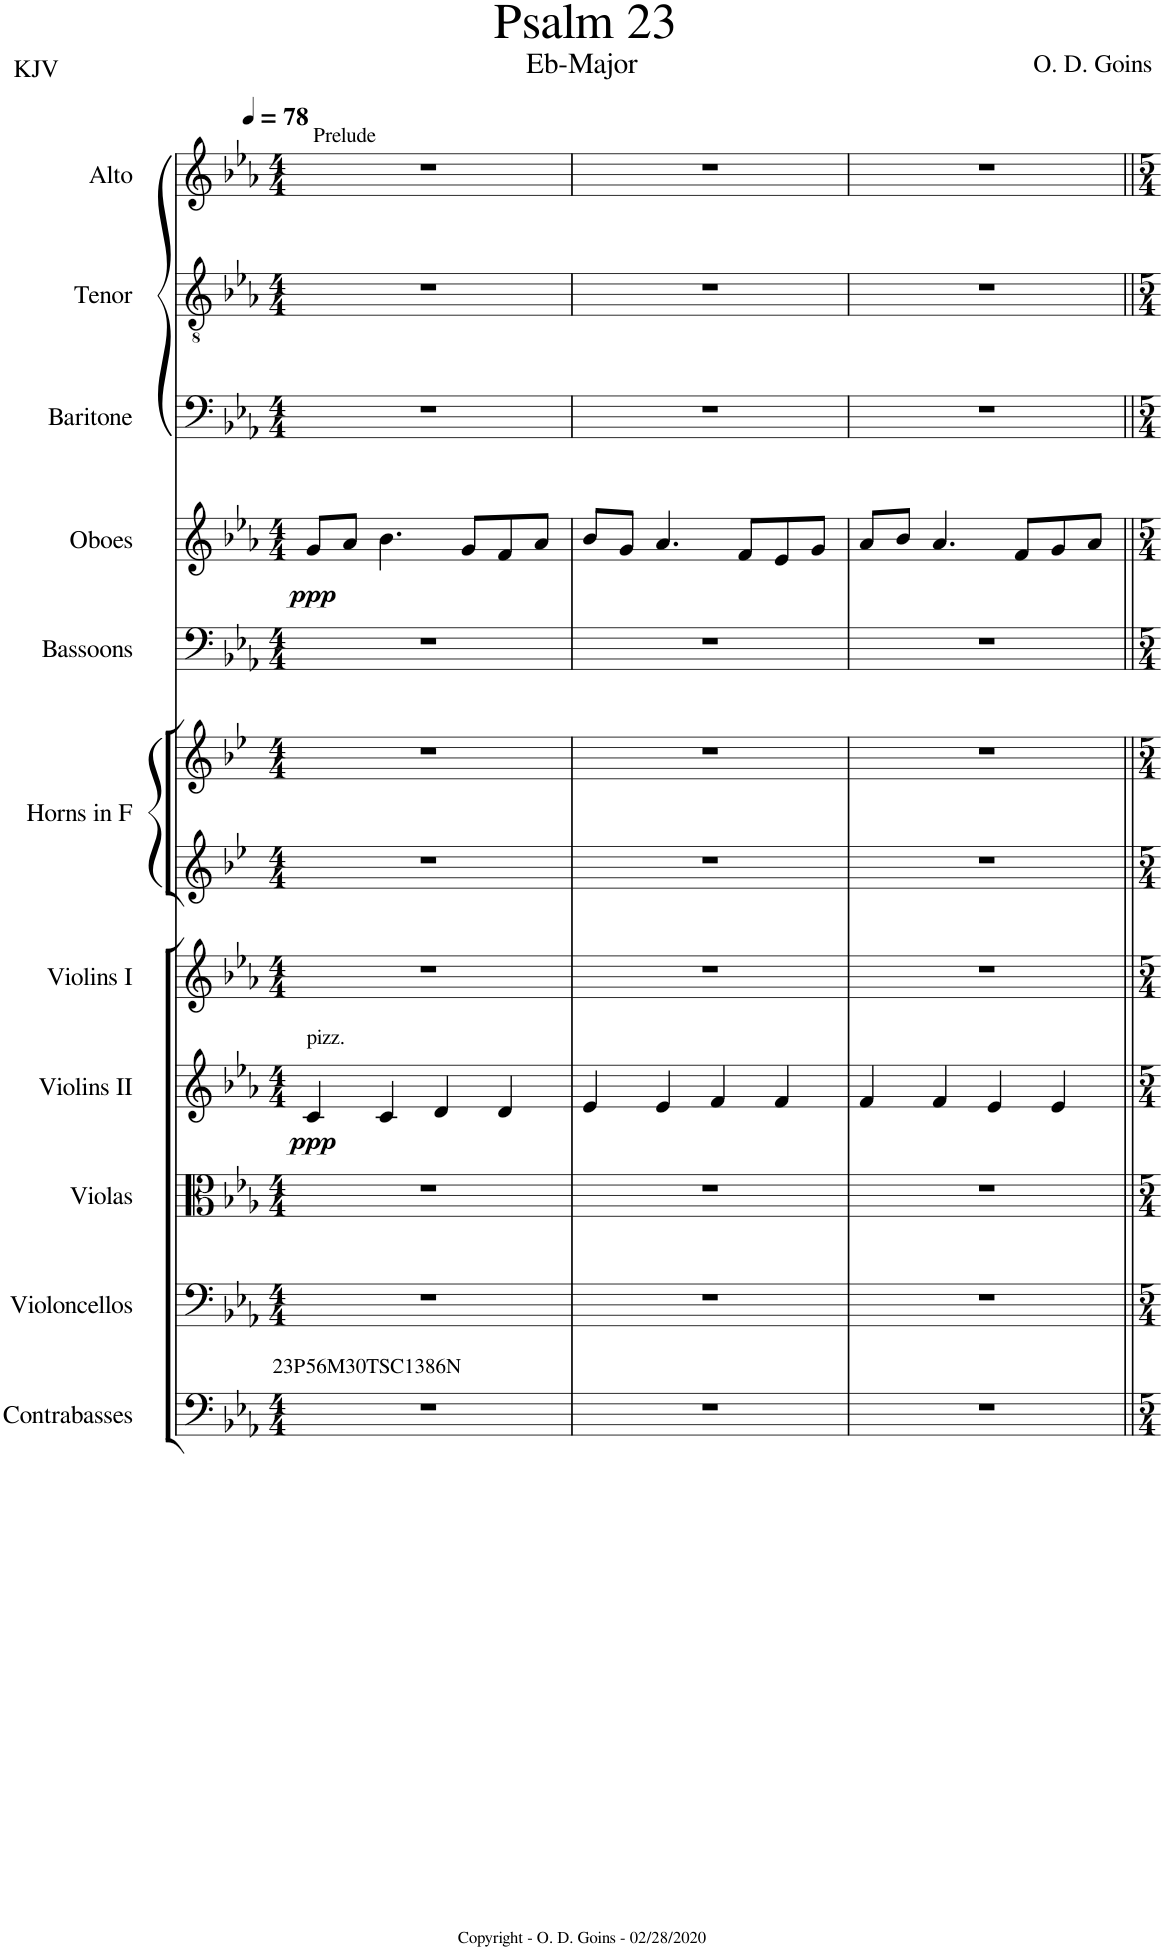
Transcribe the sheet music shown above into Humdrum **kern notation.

**kern	**kern	**kern	**kern	**dynam	**kern	**kern	**kern	**kern	**kern	**dynam	**kern	**kern	**kern
*part11	*part10	*part9	*part8	*part8	*part7	*part6	*part6	*part5	*part4	*part4	*part3	*part2	*part1
*staff12	*staff11	*staff10	*staff9	*staff9	*staff8	*staff7	*staff6	*staff5	*staff4	*staff4	*staff3	*staff2	*staff1
*I"Contrabasses	*I"Violoncellos	*I"Violas	*I"Violins II	*	*I"Violins I	*I"Horns in F	*	*I"Bassoons	*I"Oboes	*	*I"Baritone	*I"Tenor	*I"Alto
*I'Cb.	*I'Vc.	*I'Vla.	*I'Vln. II	*	*I'Vln. I	*	*	*I'Bsn.	*I'Ob.	*	*I'Bar.	*I'T.	*I'A.
*clefF4	*clefF4	*clefC3	*clefG2	*	*clefG2	*clefG2	*clefG2	*clefF4	*clefG2	*	*clefF4	*clefGv2	*clefG2
*Trd7c12	*	*	*	*	*	*Trd4c7	*Trd4c7	*	*	*	*	*	*
*k[b-e-a-]	*k[b-e-a-]	*k[b-e-a-]	*k[b-e-a-]	*	*k[b-e-a-]	*k[b-e-]	*k[b-e-]	*k[b-e-a-]	*k[b-e-a-]	*	*k[b-e-a-]	*k[b-e-a-]	*k[b-e-a-]
*M4/4	*M4/4	*M4/4	*M4/4	*	*M4/4	*M4/4	*M4/4	*M4/4	*M4/4	*	*M4/4	*M4/4	*M4/4
*MM78	*MM78	*MM78	*MM78	*	*MM78	*MM78	*MM78	*MM78	*MM78	*	*MM78	*MM78	*MM78
=1	=1	=1	=1	=1	=1	=1	=1	=1	=1	=1	=1	=1	=1
!	!	!	!	!	!	!	!	!	!	!	!	!	!LO:TX:a:t=Prelude
!	!	!	!LO:TX:a:t=pizz.	!	!	!	!	!	!	!	!	!	!
!LO:TX:a:t=23P56M30TSC1386N	!	!	!	!	!	!	!	!	!	!	!	!	!
!	!	!	!	!LO:DY:b	!	!	!	!	!	!LO:DY:b	!	!	!
1r	1r	1r	4c/	ppp	1r	1r	1r	1r	8g/L	ppp	1r	1r	1r
.	.	.	.	.	.	.	.	.	8a-/J	.	.	.	.
.	.	.	4c/	.	.	.	.	.	4.b-\	.	.	.	.
.	.	.	4d/	.	.	.	.	.	.	.	.	.	.
.	.	.	.	.	.	.	.	.	8g/L	.	.	.	.
.	.	.	4d/	.	.	.	.	.	8f/	.	.	.	.
.	.	.	.	.	.	.	.	.	8a-/J	.	.	.	.
=2	=2	=2	=2	=2	=2	=2	=2	=2	=2	=2	=2	=2	=2
1r	1r	1r	4e-/	.	1r	1r	1r	1r	8b-/L	.	1r	1r	1r
.	.	.	.	.	.	.	.	.	8g/J	.	.	.	.
.	.	.	4e-/	.	.	.	.	.	4.a-/	.	.	.	.
.	.	.	4f/	.	.	.	.	.	.	.	.	.	.
.	.	.	.	.	.	.	.	.	8f/L	.	.	.	.
.	.	.	4f/	.	.	.	.	.	8e-/	.	.	.	.
.	.	.	.	.	.	.	.	.	8g/J	.	.	.	.
=3	=3	=3	=3	=3	=3	=3	=3	=3	=3	=3	=3	=3	=3
1r	1r	1r	4f/	.	1r	1r	1r	1r	8a-/L	.	1r	1r	1r
.	.	.	.	.	.	.	.	.	8b-/J	.	.	.	.
.	.	.	4f/	.	.	.	.	.	4.a-/	.	.	.	.
.	.	.	4e-/	.	.	.	.	.	.	.	.	.	.
.	.	.	.	.	.	.	.	.	8f/L	.	.	.	.
.	.	.	4e-/	.	.	.	.	.	8g/	.	.	.	.
.	.	.	.	.	.	.	.	.	8a-/J	.	.	.	.
=||	=||	=||	=||	=||	=||	=||	=||	=||	=||	=||	=||	=||	=||
*-	*-	*-	*-	*-	*-	*-	*-	*-	*-	*-	*-	*-	*-
